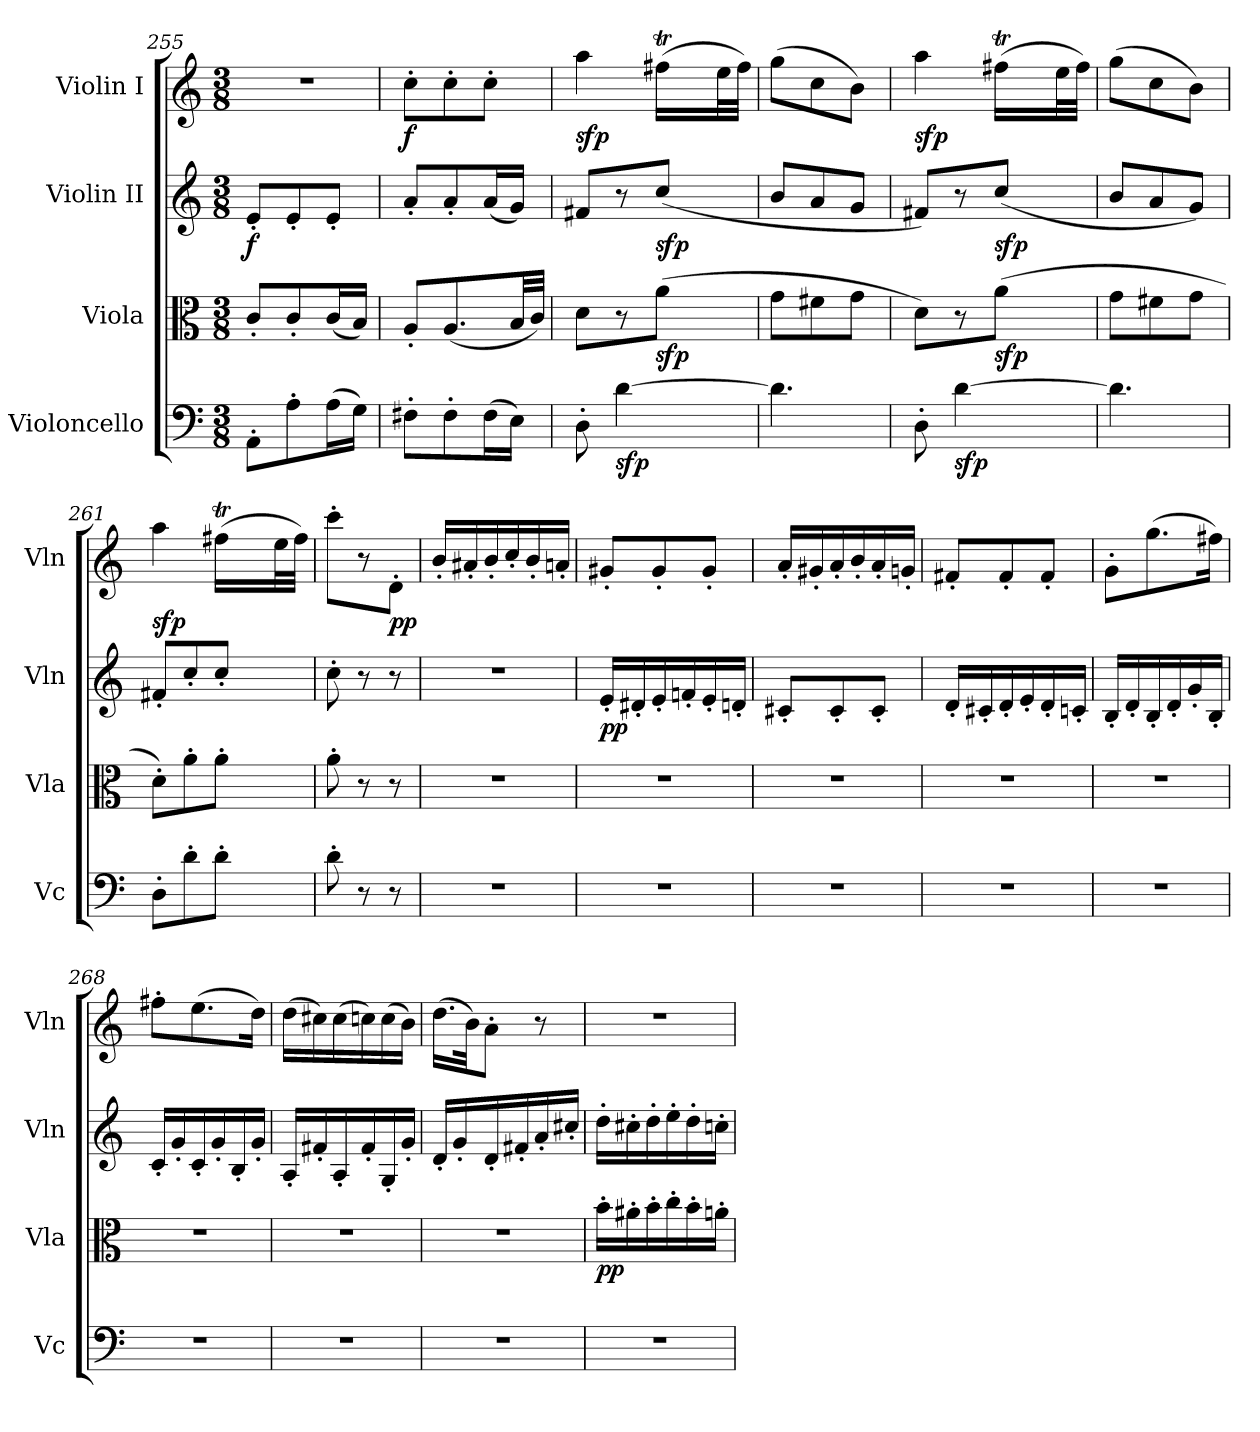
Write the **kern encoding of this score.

**kern	**dynam	**kern	**dynam	**kern	**dynam	**kern	**dynam
*part4	*part4	*part3	*part3	*part2	*part2	*part1	*part1
*staff4	*staff4	*staff3	*staff3	*staff2	*staff2	*staff1	*staff1
*I"Violoncello	*	*I"Viola	*	*I"Violin II	*	*I"Violin I	*
*I'Vc	*	*I'Vla	*	*I'Vln	*	*I'Vln	*
*clefF4	*	*clefC3	*	*clefG2	*	*clefG2	*
*k[]	*	*k[]	*	*k[]	*	*k[]	*
*M3/8	*	*M3/8	*	*M3/8	*	*M3/8	*
=255	=255	=255	=255	=255	=255	=255	=255
!	!	!	!	!	!LO:DY:b	!	!
8AA'\L	.	8c'/L	.	8e'/L	f	4.r	.
8A'\	.	8c'/	.	8e'/	.	.	.
(16A\L	.	(16c/L	.	8e'/J	.	.	.
16G\JJ)	.	16B/JJ)	.	.	.	.	.
=256	=256	=256	=256	=256	=256	=256	=256
!	!	!	!	!	!	!	!LO:DY:b
8F#X'\L	.	8A'/L	.	8a'/L	.	8cc'\L	f
8F#'\	.	(8.A/	.	8a'/	.	8cc'\	.
(16F#\L	.	.	.	(16a/L	.	8cc'\J	.
16E\JJ)	.	32B/LL	.	16g/JJ)	.	.	.
.	.	32c/JJJ)	.	.	.	.	.
=257	=257	=257	=257	=257	=257	=257	=257
*	*	*	*	*	*	*^	*
!	!	!	!	!	!	!	!	!LO:DY:b
8D'\	.	8d\L	.	8f#X/L	.	4aa\	4ryy	sfp
!	!LO:DY:b	!	!	!	!	!	!	!
[4d\	sfp	8r	.	8r	.	.	.	.
*	*	*	*	*	*	*	*Xtuplet	*
!	!	!	!LO:DY:b	!	!LO:DY:b	!	!	!
.	.	(8a\J	sfp	(8cc/J	sfp	(16ff#Xt\LL	48ff#yy	.
.	.	.	.	.	.	.	48ggyy	.
.	.	.	.	.	.	.	48ff#yy	.
.	.	.	.	.	.	32ee\L	16ryy	.
.	.	.	.	.	.	32ff#\JJJ)	.	.
*	*	*	*	*	*	*v	*v	*
=258	=258	=258	=258	=258	=258	=258	=258
4.d\]	.	8g\L	.	8b/L	.	(8gg\L	.
.	.	8f#X\	.	8a/	.	8cc\	.
.	.	8g\J	.	8g/J	.	8b\J)	.
=259	=259	=259	=259	=259	=259	=259	=259
*	*	*	*	*	*	*^	*
!	!	!	!	!	!	!	!	!LO:DY:b
8D'\	.	8d\L)	.	8f#X/L)	.	4aa\	4ryy	sfp
!	!LO:DY:b	!	!	!	!	!	!	!
[4d\	sfp	8r	.	8r	.	.	.	.
!	!	!	!LO:DY:b	!	!LO:DY:b	!	!	!
.	.	(8a\J	sfp	(8cc/J	sfp	(16ff#Xt\LL	48ff#yy	.
.	.	.	.	.	.	.	48ggyy	.
.	.	.	.	.	.	.	48ff#yy	.
.	.	.	.	.	.	32ee\L	16ryy	.
.	.	.	.	.	.	32ff#\JJJ)	.	.
*	*	*	*	*	*	*v	*v	*
=260	=260	=260	=260	=260	=260	=260	=260
4.d\]	.	8g\L	.	8b/L	.	(8gg\L	.
.	.	8f#X\	.	8a/	.	8cc\	.
.	.	8g\J	.	8g/J)	.	8b\J)	.
=261	=261	=261	=261	=261	=261	=261	=261
*	*	*	*	*	*	*^	*
!	!	!	!	!	!	!	!	!LO:DY:b
8D'\L	.	8d'\L)	.	8f#X'/L	.	4aa\	4ryy	sfp
8d'\	.	8a'\	.	8cc'/	.	.	.	.
8d'\J	.	8a'\J	.	8cc'/J	.	(16ff#Xt\LL	48ff#yy	.
.	.	.	.	.	.	.	48ggyy	.
.	.	.	.	.	.	.	48ff#yy	.
.	.	.	.	.	.	32ee\L	16ryy	.
.	.	.	.	.	.	32ff#\JJJ)	.	.
*	*	*	*	*	*	*v	*v	*
!!LO:PB:g=z
=262	=262	=262	=262	=262	=262	=262	=262
8d'\	.	8a'\	.	8cc'\	.	8ccc'\L	.
8r	.	8r	.	8r	.	8r	.
!	!	!	!	!	!	!	!LO:DY:b
8r	.	8r	.	8r	.	8d'\J	pp
=263	=263	=263	=263	=263	=263	=263	=263
4.r	.	4.r	.	4.r	.	16b'/LL	.
.	.	.	.	.	.	16a#X'/	.
.	.	.	.	.	.	16b'/	.
.	.	.	.	.	.	16cc'/	.
.	.	.	.	.	.	16b'/	.
.	.	.	.	.	.	16an'/JJ	.
=264	=264	=264	=264	=264	=264	=264	=264
!	!	!	!	!	!LO:DY:b	!	!
4.r	.	4.r	.	16e'/LL	pp	8g#X'/L	.
.	.	.	.	16d#X'/	.	.	.
.	.	.	.	16e'/	.	8g#'/	.
.	.	.	.	16fn'/	.	.	.
.	.	.	.	16e'/	.	8g#'/J	.
.	.	.	.	16dn'/JJ	.	.	.
=265	=265	=265	=265	=265	=265	=265	=265
4.r	.	4.r	.	8c#X'/L	.	16a'/LL	.
.	.	.	.	.	.	16g#X'/	.
.	.	.	.	8c#'/	.	16a'/	.
.	.	.	.	.	.	16b'/	.
.	.	.	.	8c#'/J	.	16a'/	.
.	.	.	.	.	.	16gn'/JJ	.
=266	=266	=266	=266	=266	=266	=266	=266
4.r	.	4.r	.	16d'/LL	.	8f#X'/L	.
.	.	.	.	16c#X'/	.	.	.
.	.	.	.	16d'/	.	8f#'/	.
.	.	.	.	16e'/	.	.	.
.	.	.	.	16d'/	.	8f#'/J	.
.	.	.	.	16cn'/JJ	.	.	.
=267	=267	=267	=267	=267	=267	=267	=267
4.r	.	4.r	.	16B'/LL	.	8g'\L	.
.	.	.	.	16d'/	.	.	.
.	.	.	.	16B'/	.	(8.gg\	.
.	.	.	.	16d'/	.	.	.
.	.	.	.	16g'/	.	.	.
.	.	.	.	16B'/JJ	.	16ff#X\Jk)	.
!!LO:LB:g=z
=268	=268	=268	=268	=268	=268	=268	=268
4.r	.	4.r	.	16c'/LL	.	8ff#X'\L	.
.	.	.	.	16g'/	.	.	.
.	.	.	.	16c'/	.	(8.ee\	.
.	.	.	.	16g'/	.	.	.
.	.	.	.	16B'/	.	.	.
.	.	.	.	16g'/JJ	.	16dd\Jk)	.
=269	=269	=269	=269	=269	=269	=269	=269
4.r	.	4.r	.	16A'/LL	.	(16dd\LL	.
.	.	.	.	16f#X'/	.	16cc#X\)	.
.	.	.	.	16A'/	.	(16cc#\	.
.	.	.	.	16f#'/	.	16ccn\)	.
.	.	.	.	16G'/	.	(16cc\	.
.	.	.	.	16g'/JJ	.	16b\JJ)	.
=270	=270	=270	=270	=270	=270	=270	=270
4.r	.	4.r	.	16d'/LL	.	(16.dd\LL	.
.	.	.	.	16g'/	.	.	.
.	.	.	.	.	.	32b\JK)	.
.	.	.	.	16d'/	.	8a'\J	.
.	.	.	.	16f#X'/	.	.	.
.	.	.	.	16a'/	.	8r	.
.	.	.	.	16cc#X'/JJ	.	.	.
=271	=271	=271	=271	=271	=271	=271	=271
!	!	!	!LO:DY:b	!	!	!	!
4.r	.	16b'\LL	pp	16dd'\LL	.	4.r	.
.	.	16a#X'\	.	16cc#X'\	.	.	.
.	.	16b'\	.	16dd'\	.	.	.
.	.	16cc'\	.	16ee'\	.	.	.
.	.	16b'\	.	16dd'\	.	.	.
.	.	16an'\JJ	.	16ccn'\JJ	.	.	.
=	=	=	=	=	=	=	=
*-	*-	*-	*-	*-	*-	*-	*-
